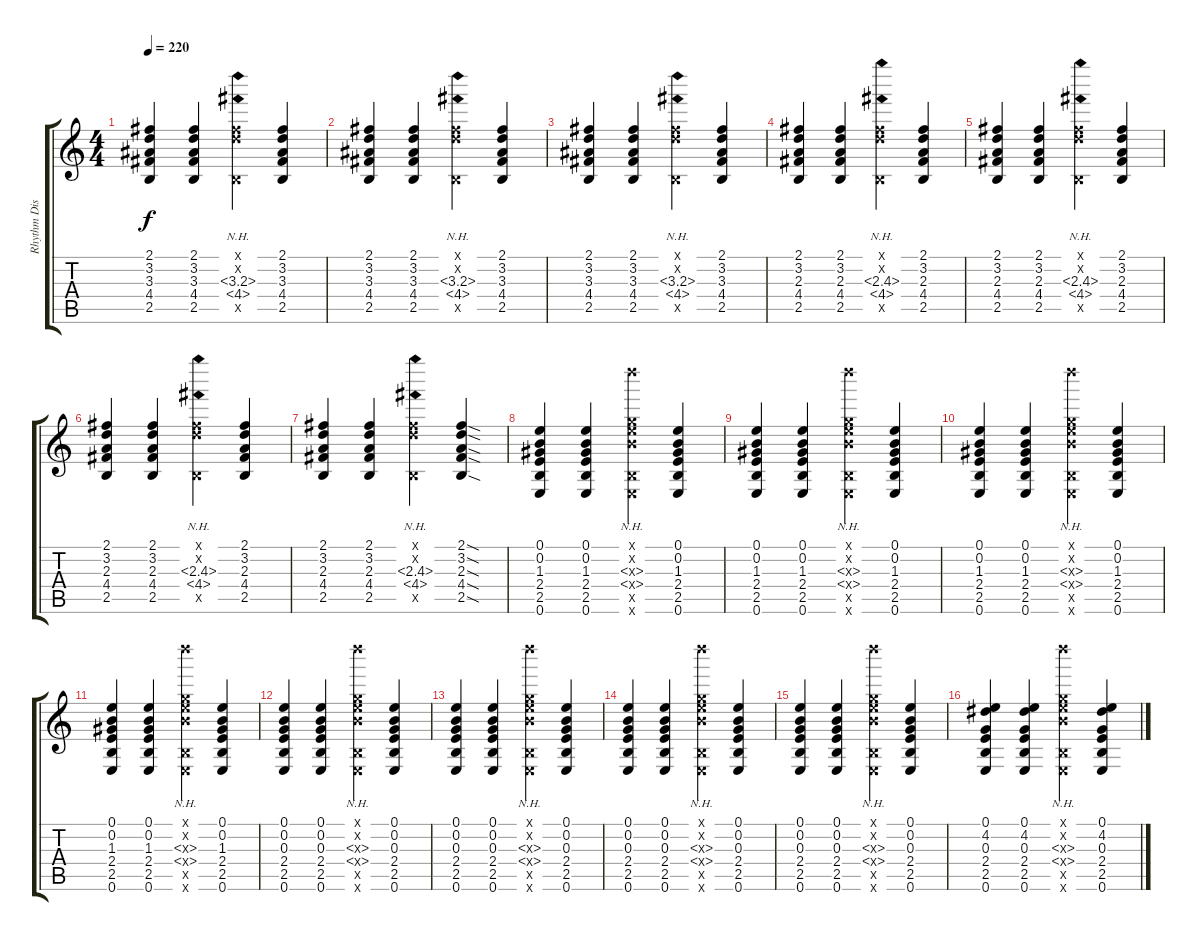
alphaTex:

\track ("Rhythm Dist." "Rhythm Dis") {instrument overdrivenguitar}
\staff {score tabs}
\tuning (E4 B3 G3 D3 A2 E2) {hide}
\ts (4 4)
\tempo 220
\clef g2
\ks c
(2.1 3.2 3.3 4.4 2.5).4{dy f} (2.1 3.2 3.3 4.4 2.5).4 (2.1{x} 3.2{x} 3.3{nh} 4.4{nh} 2.5{x}).4 (2.1 3.2 3.3 4.4 2.5).4 |
(2.1 3.2 3.3 4.4 2.5).4 (2.1 3.2 3.3 4.4 2.5).4 (2.1{x} 3.2{x} 3.3{nh} 4.4{nh} 2.5{x}).4 (2.1 3.2 3.3 4.4 2.5).4 |
(2.1 3.2 3.3 4.4 2.5).4 (2.1 3.2 3.3 4.4 2.5).4 (2.1{x} 3.2{x} 3.3{nh} 4.4{nh} 2.5{x}).4 (2.1 3.2 3.3 4.4 2.5).4 |
(2.1 3.2 2.3 4.4 2.5).4 (2.1 3.2 2.3 4.4 2.5).4 (2.1{x} 3.2{x} 2.3{nh} 4.4{nh} 2.5{x}).4 (2.1 3.2 2.3 4.4 2.5).4 |
(2.1 3.2 2.3 4.4 2.5).4 (2.1 3.2 2.3 4.4 2.5).4 (2.1{x} 3.2{x} 2.3{nh} 4.4{nh} 2.5{x}).4 (2.1 3.2 2.3 4.4 2.5).4 |
(2.1 3.2 2.3 4.4 2.5).4 (2.1 3.2 2.3 4.4 2.5).4 (2.1{x} 3.2{x} 2.3{nh} 4.4{nh} 2.5{x}).4 (2.1 3.2 2.3 4.4 2.5).4 |
(2.1 3.2 2.3 4.4 2.5).4 (2.1 3.2 2.3 4.4 2.5).4 (2.1{x} 3.2{x} 2.3{nh} 4.4{nh} 2.5{x}).4 (2.1{sod} 3.2{sod} 2.3{sod} 4.4{sod} 2.5{sod}).4 |
(0.1 0.2 1.3 2.4 2.5 0.6).4 (0.1 0.2 1.3 2.4 2.5 0.6).4 (0.1{x} 0.2{x} 0.3{nh x} 2.4{nh x} 2.5{x} 0.6{x}).4 (0.1 0.2 1.3 2.4 2.5 0.6).4 |
(0.1 0.2 1.3 2.4 2.5 0.6).4 (0.1 0.2 1.3 2.4 2.5 0.6).4 (0.1{x} 0.2{x} 1.3{nh x} 2.4{nh x} 2.5{x} 0.6{x}).4 (0.1 0.2 1.3 2.4 2.5 0.6).4 |
(0.1 0.2 1.3 2.4 2.5 0.6).4 (0.1 0.2 1.3 2.4 2.5 0.6).4 (0.1{x} 0.2{x} 0.3{nh x} 2.4{nh x} 2.5{x} 0.6{x}).4 (0.1 0.2 1.3 2.4 2.5 0.6).4 |
(0.1 0.2 1.3 2.4 2.5 0.6).4 (0.1 0.2 1.3 2.4 2.5 0.6).4 (0.1{x} 0.2{x} 0.3{nh x} 2.4{nh x} 2.5{x} 0.6{x}).4 (0.1 0.2 1.3 2.4 2.5 0.6).4 |
(0.1 0.2 0.3 2.4 2.5 0.6).4 (0.1 0.2 0.3 2.4 2.5 0.6).4 (0.1{x} 0.2{x} 0.3{nh x} 2.4{nh x} 2.5{x} 0.6{x}).4 (0.1 0.2 0.3 2.4 2.5 0.6).4 |
(0.1 0.2 0.3 2.4 2.5 0.6).4 (0.1 0.2 0.3 2.4 2.5 0.6).4 (0.1{x} 0.2{x} 0.3{nh x} 2.4{nh x} 2.5{x} 0.6{x}).4 (0.1 0.2 0.3 2.4 2.5 0.6).4 |
(0.1 0.2 0.3 2.4 2.5 0.6).4 (0.1 0.2 0.3 2.4 2.5 0.6).4 (0.1{x} 0.2{x} 0.3{nh x} 2.4{nh x} 2.5{x} 0.6{x}).4 (0.1 0.2 0.3 2.4 2.5 0.6).4 |
(0.1 0.2 0.3 2.4 2.5 0.6).4 (0.1 0.2 0.3 2.4 2.5 0.6).4 (0.1{x} 0.2{x} 0.3{nh x} 2.4{nh x} 2.5{x} 0.6{x}).4 (0.1 0.2 0.3 2.4 2.5 0.6).4 |
(0.1 4.2 0.3 2.4 2.5 0.6).4 (0.1 4.2 0.3 2.4 2.5 0.6).4 (0.1{x} 0.2{x} 0.3{nh x} 2.4{nh x} 2.5{x} 0.6{x}).4 (0.1 4.2 0.3 2.4 2.5 0.6).4
